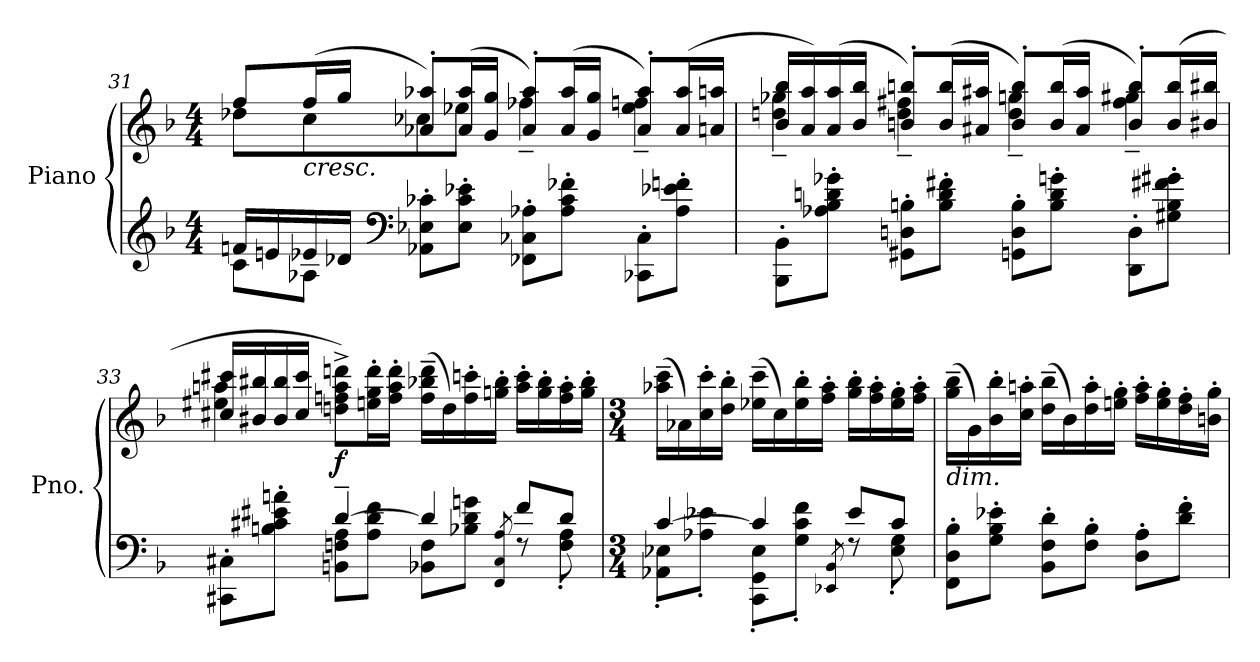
**kern	**kern	**dynam
*part1	*part1	*part1
*staff2	*staff1	*staff1/2
*I"Piano	*	*
*I'Pno.	*	*
!!LO:LB:g=z
*clefG2	*clefG2	*
*k[b-]	*k[b-]	*
*M4/4	*M4/4	*
=31	=31	=31
*^	*^	*
16fn/LL	8c\L	8ff/L	8dd-X\L	.
16en/	.	.	.	.
!	!	!LO:TX:b:i:t=cresc.	!	!
16e-X/	8A-X\J	(>16ff/L	8cc\	.
16d-X/JJ	.	16gg/JJ	.	.
*clefF4	*	*	*	*
8AA-X\' 8E-X\' 8c-X\'L	4ryy	8a-X/' 8aa-X/'L)	8cc-X\	.
8E-\' 8c-\' 8e-X\'J	.	(>16a-/ 16aa-/L	8ee-X\J	.
.	.	16g/ 16gg/JJ	.	.
8FF-X\' 8C-X\' 8A-X\'L	2ryy	8a-/' 8aa-/'L)	4ff-X~\	.
8A-\' 8c-\' 8f-X\'J	.	(>16a-/ 16aa-/L	.	.
.	.	16g/ 16gg/JJ	.	.
8CC-X\' 8C-\'L	.	8a-/' 8aa-/'L)	4ee-\~ 4ffn\~	.
8A-\' 8e-X\' 8fn\'J	.	(>16a-/ 16aa-/L	.	.
.	.	16an/ 16aan/JJ	.	.
*v	*v	*	*	*
=32	=32	=32	=32
8BBB-\' 8BB-\'L	16b-/ 16bb-/LL	4ddn\~ 4gg-X\~	.
.	16a/ 16aa/)	.	.
8A-X\' 8B-\' 8dn\' 8g-X\'J	(>16a/ 16aa/	.	.
.	16b-/ 16bb-/JJ	.	.
8GG#X\' 8Dn\' 8Bn\'L	8bn/' 8bbn/'L)	4dd\~ 4ff#X\~	.
8B\' 8d\' 8f#X\'J	(>16b/ 16bb/L	.	.
.	16a#X/ 16aa#X/JJ	.	.
8GGn\' 8D\' 8B\'L	8b/' 8bb/'L)	4dd\~ 4ggn\~	.
8B\' 8d\' 8gn\'J	(>16b/ 16bb/L	.	.
.	16a#/ 16aa#/JJ	.	.
8DD\' 8D\'L	8b/' 8bb/'L)	4ff#\~ 4gg#X\~	.
8G#X\' 8B\' 8f#X\' 8g#X\'J	(>16b/ 16bb/L	.	.
.	16b#X/ 16bb#X/JJ	.	.
!!LO:LB:g=z	!!
=33	=33	=33	=33
*^	*	*	*
4ryy	8CC#X\' 8C#X\'L	16cc#X/ 16ccc#X/LL	4ee#X\ 4aan\	.
.	.	16b#X/ 16bb#X/	.	.
.	8Bn\' 8c#X\' 8e#X\' 8an\'J	16b#/ 16bb#/	.	.
.	.	16cc#/ 16ccc#/JJ	.	.
!	!	!	!	!LO:DY:b
[4d~/	8BBn\ 8Fn\ 8A\L	8ddn\^ 8ffn\^ 8aa\^ 8dddn\^L)	4ryy	f
.	8A\ 8d\ 8f\J	16een\' 16gg\' 16ddd\'L	.	.
.	.	16ff\' 16aa\' 16ddd\'JJ	.	.
4d/]	8BB-X\ 8F\L	(>16ff\~ 16bb-X\~ 16ddd\~LL	2ryy	.
.	.	16dd\)	.	.
.	8B-X\ 8d\ 8gn\J	16ff\' 16cccn\'	.	.
.	.	16ggn\' 16bb-\'JJ	.	.
8qFF/ 8qC#/ 8qA/	.	.	.	.
8f/L	8rF	16aa\' 16ccc\'LL	.	.
.	.	16gg\' 16bb-\'	.	.
8d/J	8F\' 8A\'	16ff\' 16aa\'	.	.
.	.	16gg\' 16bb-\'JJ	.	.
*	*	*v	*v	*
=34	=34	=34	=34
*M3/4	*	*M3/4	*
[4c/	8AA-X\' 8E-X\'L	(>16aa-X\~ 16ccc\~LL	.
.	.	16a-X\)	.
.	8A-X\' 8e-X\'J	16cc\' 16ccc\'	.
.	.	16dd\' 16bb-\'JJ	.
4c/]	8CC\' 8GG\' 8E-\'L	(>16ee-X\~ 16ccc\~LL	.
.	.	16cc\)	.
.	8G\' 8c\' 8f\'J	16ee-\' 16bb-\'	.
.	.	16ff\' 16aa-\'JJ	.
8qEE-X/ 8qBB-/	.	.	.
8e-/L	8rF	16gg\' 16bb-\'LL	.
.	.	16ff\' 16aa-\'	.
8c/J	8E-\' 8G\'	16ee-\' 16gg\'	.
.	.	16ff\' 16aa-\'JJ	.
*v	*v	*	*
!!LO:LB:g=z
=35	=35	=35
!	!LO:TX:b:i:t=dim.	!
8FF\' 8D\' 8B-\'L	(>16gg\~ 16bb-\~LL	.
.	16g\)	.
8G\' 8B-\' 8e-X\'J	16b-\' 16bb-\'	.
.	16cc\' 16aan\'JJ	.
8BB-\' 8F\' 8d\'L	(>16dd\~ 16bb-\~LL	.
.	16b-\)	.
8F\' 8B-\'J	16dd\' 16aa\'	.
.	16een\' 16gg\'JJ	.
8D\' 8A\'L	16ff\' 16aa\'LL	.
.	16ee\' 16gg\'	.
8d\' 8f\'J	16dd\' 16ff\'	.
.	16bn\' 16gg\'JJ	.
=	=	=
*-	*-	*-
